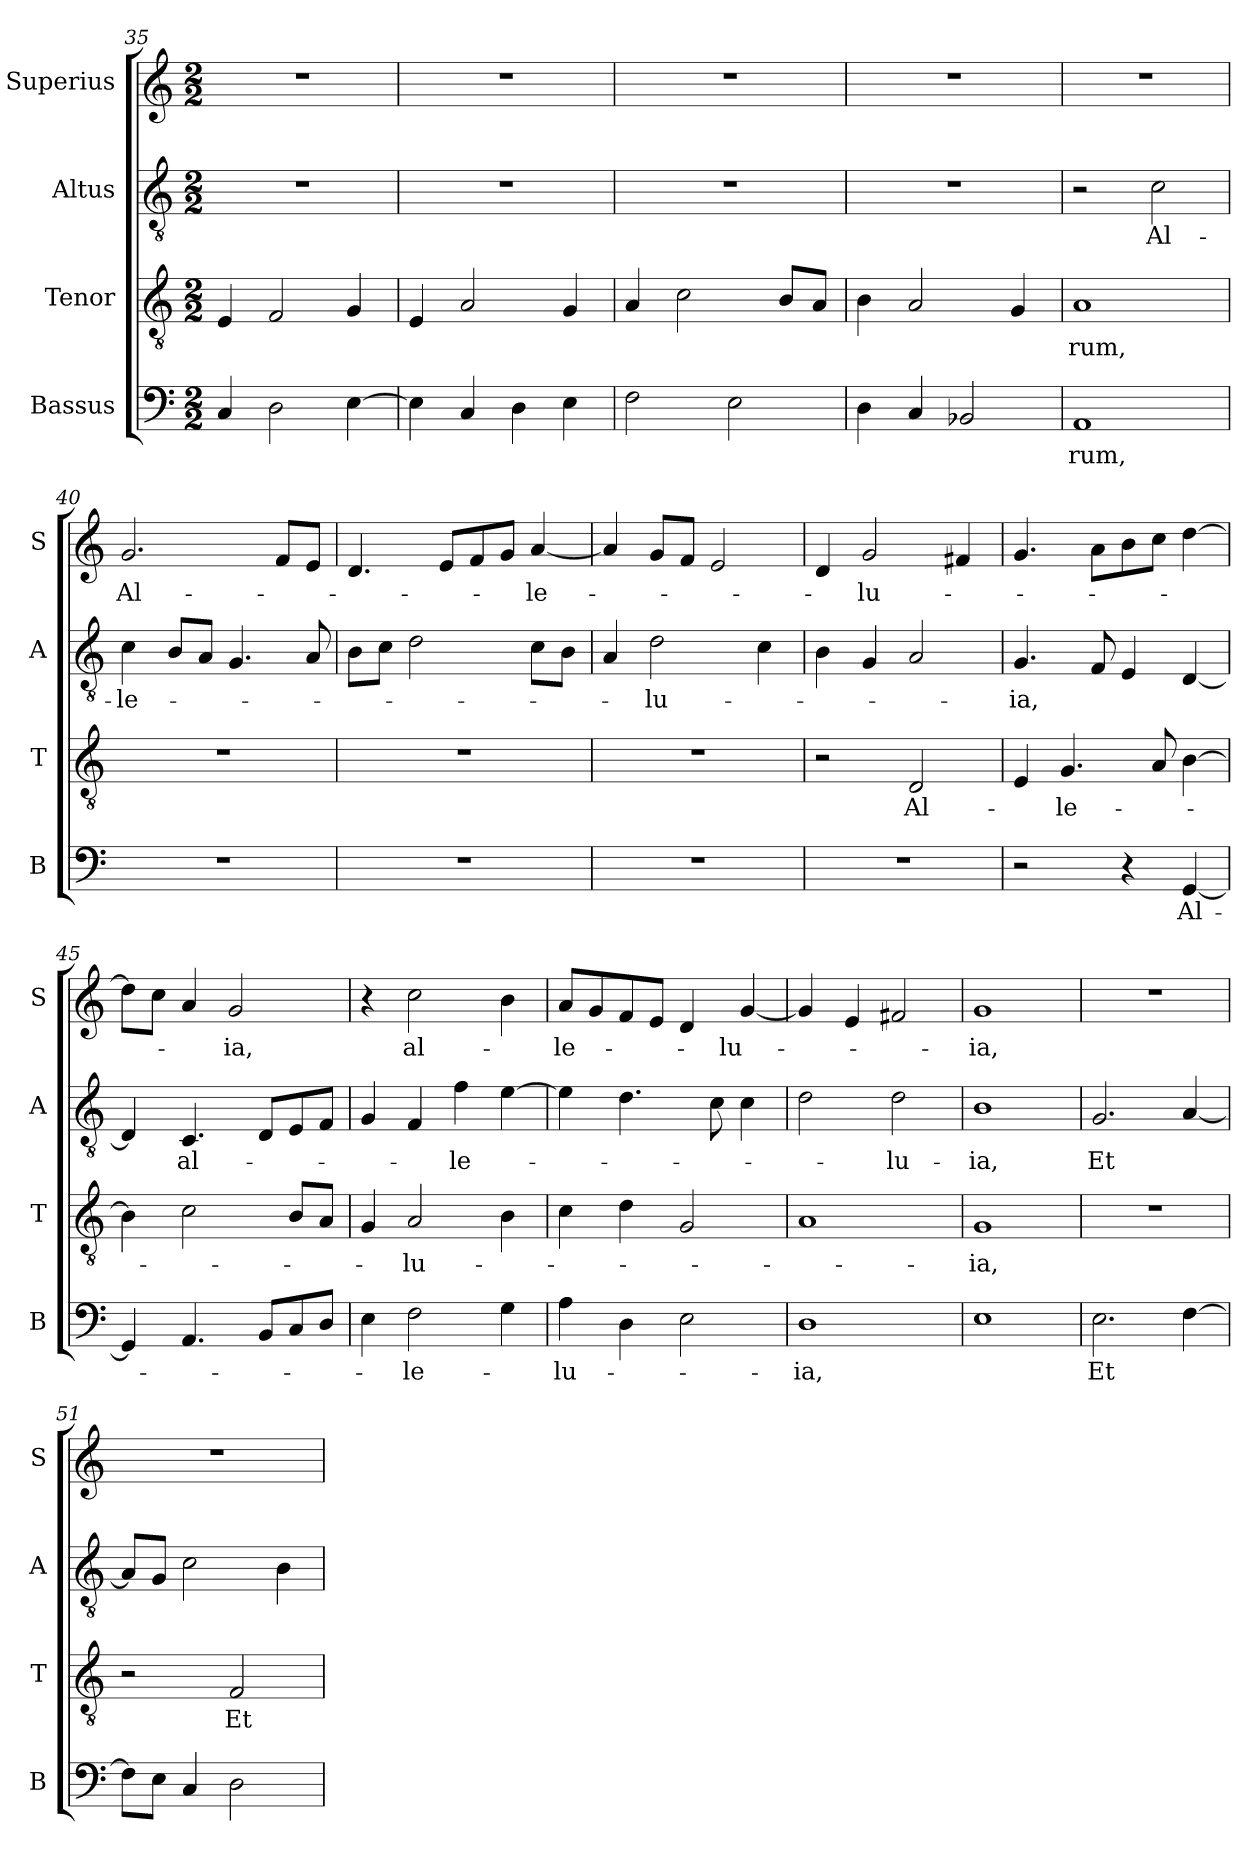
**kern	**text	**kern	**text	**kern	**text	**kern	**text
*part4	*part4	*part3	*part3	*part2	*part2	*part1	*part1
*staff4	*staff4	*staff3	*staff3	*staff2	*staff2	*staff1	*staff1
*I"Bassus	*	*I"Tenor	*	*I"Altus	*	*I"Superius	*
*I'B	*	*I'T	*	*I'A	*	*I'S	*
*clefF4	*	*clefGv2	*	*clefGv2	*	*clefG2	*
*k[]	*	*k[]	*	*k[]	*	*k[]	*
*M2/2	*	*M2/2	*	*M2/2	*	*M2/2	*
=35	=35	=35	=35	=35	=35	=35	=35
4C	.	4E	.	1r	.	1r	.
2D	.	2F	.	.	.	.	.
[4E	.	4G	.	.	.	.	.
=36	=36	=36	=36	=36	=36	=36	=36
4E]	.	4E	.	1r	.	1r	.
4C	.	2A	.	.	.	.	.
4D	.	.	.	.	.	.	.
4E	.	4G	.	.	.	.	.
=37	=37	=37	=37	=37	=37	=37	=37
2F	.	4A	.	1r	.	1r	.
.	.	2c	.	.	.	.	.
2E	.	.	.	.	.	.	.
.	.	8BL	.	.	.	.	.
.	.	8AJ	.	.	.	.	.
=38	=38	=38	=38	=38	=38	=38	=38
4D	.	4B	.	1r	.	1r	.
4C	.	2A	.	.	.	.	.
2BB-X	.	.	.	.	.	.	.
.	.	4G	.	.	.	.	.
=39	=39	=39	=39	=39	=39	=39	=39
!	!LO:LY:i	!	!	!	!	!	!
1AA	-rum,	1A	-rum,	2r	.	1r	.
.	.	.	.	2c	Al-	.	.
=40	=40	=40	=40	=40	=40	=40	=40
1r	.	1r	.	4c	-le-	2.g	Al-
.	.	.	.	8BL	.	.	.
.	.	.	.	8AJ	.	.	.
.	.	.	.	4.G	.	.	.
.	.	.	.	.	.	8fL	.
.	.	.	.	8A	.	8eJ	.
=41	=41	=41	=41	=41	=41	=41	=41
1r	.	1r	.	8BL	.	4.d	.
.	.	.	.	8cJ	.	.	.
.	.	.	.	2d	.	.	.
.	.	.	.	.	.	8eL	.
.	.	.	.	.	.	8f	.
.	.	.	.	.	.	8gJ	.
.	.	.	.	8cL	.	[4a	-le-
.	.	.	.	8BJ	.	.	.
=42	=42	=42	=42	=42	=42	=42	=42
1r	.	1r	.	4A	.	4a]	.
.	.	.	.	2d	-lu-	8gL	.
.	.	.	.	.	.	8fJ	.
.	.	.	.	.	.	2e	.
.	.	.	.	4c	.	.	.
=43	=43	=43	=43	=43	=43	=43	=43
1r	.	2r	.	4B	.	4d	.
.	.	.	.	4G	.	2g	-lu-
.	.	2D	Al-	2A	.	.	.
.	.	.	.	.	.	4f#i	.
=44	=44	=44	=44	=44	=44	=44	=44
2r	.	4E	.	4.G	-ia,	4.g	.
.	.	4.G	-le-	.	.	.	.
.	.	.	.	8F	.	8aL	.
4r	.	.	.	4E	.	8b	.
.	.	8A	.	.	.	8ccJ	.
[4GG	Al-	[4B	.	[4D	.	[4dd	.
=45	=45	=45	=45	=45	=45	=45	=45
4GG]	.	4B]	.	4D]	.	8ddL]	.
.	.	.	.	.	.	8ccJ	.
!	!	!	!	!	!LO:LY:i	!	!
4.AA	.	2c	.	4.C	al-	4a	.
.	.	.	.	.	.	2g	-ia,
8BBL	.	.	.	8DL	.	.	.
8C	.	8BL	.	8E	.	.	.
8DJ	.	8AJ	.	8FJ	.	.	.
=46	=46	=46	=46	=46	=46	=46	=46
4E	.	4G	.	4G	.	4r	.
!	!	!	!	!	!	!	!LO:LY:i
2F	-le-	2A	-lu-	4F	.	2cc	al-
!	!	!	!	!	!LO:LY:i	!	!
.	.	.	.	4f	-le-	.	.
4G	.	4B	.	[4e	.	4b	.
=47	=47	=47	=47	=47	=47	=47	=47
!	!	!	!	!	!	!	!LO:LY:i
4A	-lu-	4c	.	4e]	.	8aL	-le-
.	.	.	.	.	.	8g	.
4D	.	4d	.	4.d	.	8f	.
.	.	.	.	.	.	8eJ	.
2E	.	2G	.	.	.	4d	.
.	.	.	.	8c	.	.	.
!	!	!	!	!	!	!	!LO:LY:i
.	.	.	.	4c	.	[4g	-lu-
=48	=48	=48	=48	=48	=48	=48	=48
1D	-ia,	1A	.	2d	.	4g]	.
.	.	.	.	.	.	4e	.
!	!	!	!	!	!LO:LY:i	!	!
.	.	.	.	2d	-lu-	2f#X	.
=49	=49	=49	=49	=49	=49	=49	=49
!	!	!	!	!	!LO:LY:i	!	!LO:LY:i
1E	.	1G	-ia,	1B	-ia,	1g	-ia,
=50	=50	=50	=50	=50	=50	=50	=50
2.E	Et	1r	.	2.G	Et	1r	.
[4F	.	.	.	[4A	.	.	.
=51	=51	=51	=51	=51	=51	=51	=51
8FL]	.	2r	.	8AL]	.	1r	.
8EJ	.	.	.	8GJ	.	.	.
4C	.	.	.	2c	.	.	.
2D	.	2F	Et	.	.	.	.
.	.	.	.	4B	.	.	.
=	=	=	=	=	=	=	=
*-	*-	*-	*-	*-	*-	*-	*-
